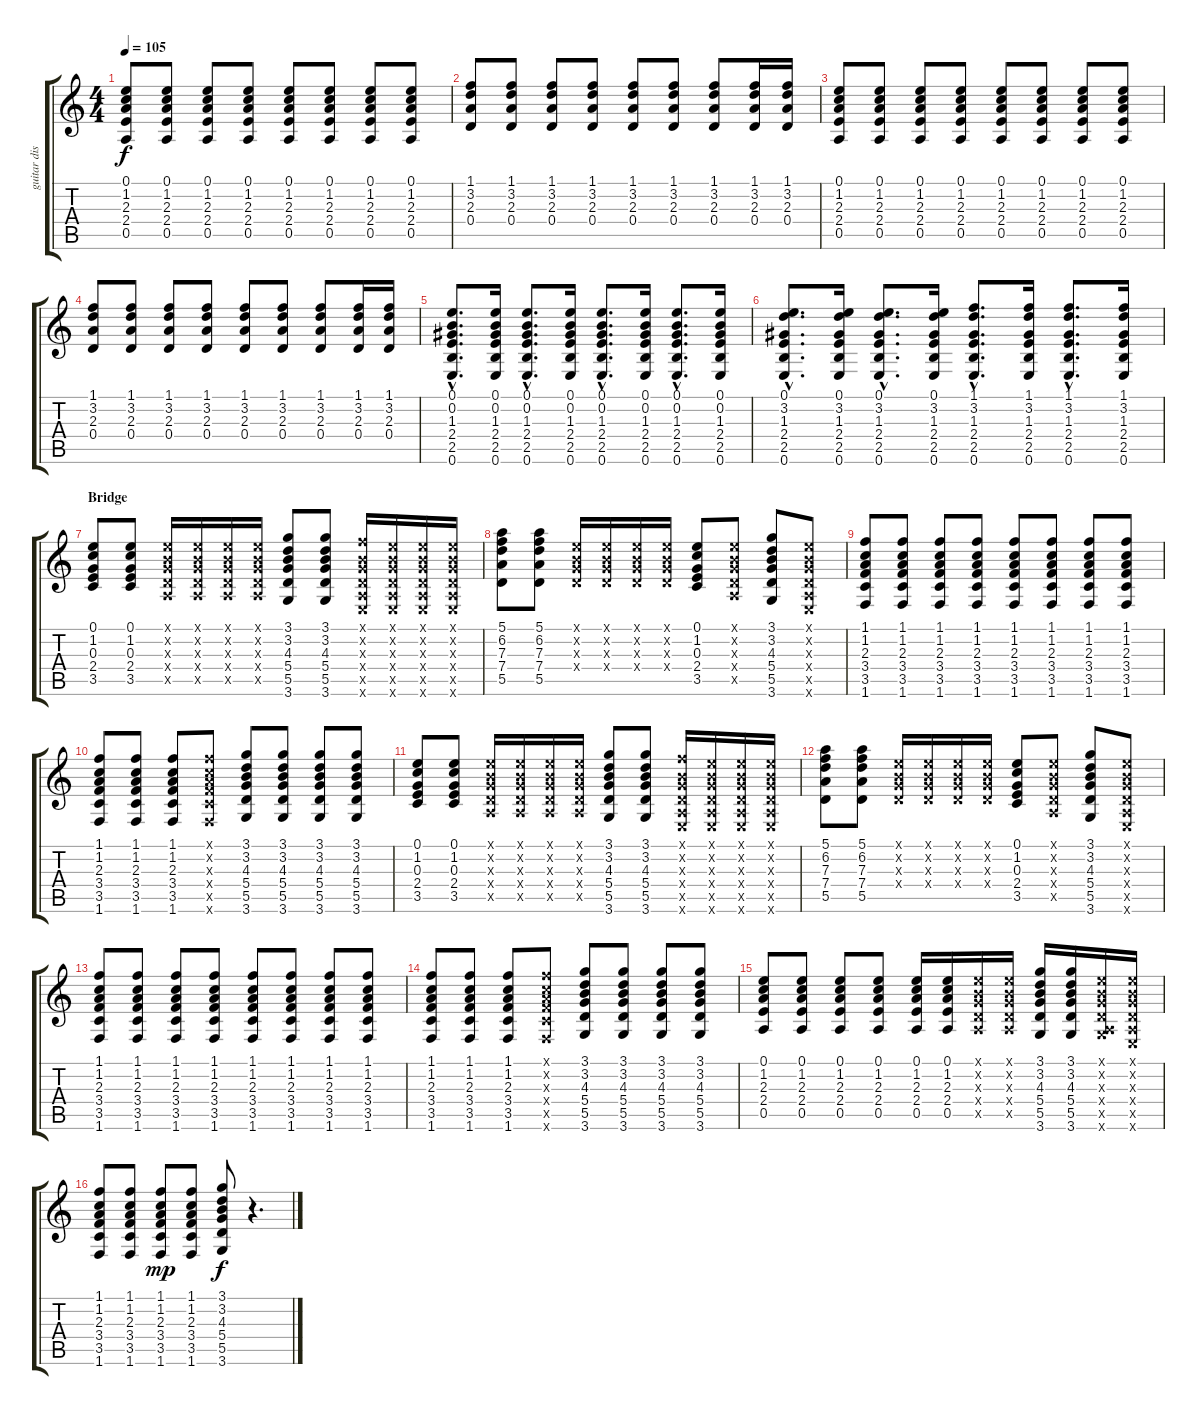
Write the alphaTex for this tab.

\track ("guitar dist." "guitar dis") {instrument distortionguitar}
\staff {score tabs}
\tuning (E4 B3 G3 D3 A2 E2) {hide}
\ts (4 4)
\tempo 105
\clef g2
\ks c
(0.1 1.2 2.3 2.4 0.5).8{dy f} (0.1 1.2 2.3 2.4 0.5).8 (0.1 1.2 2.3 2.4 0.5).8 (0.1 1.2 2.3 2.4 0.5).8 (0.1 1.2 2.3 2.4 0.5).8 (0.1 1.2 2.3 2.4 0.5).8 (0.1 1.2 2.3 2.4 0.5).8 (0.1 1.2 2.3 2.4 0.5).8 |
(1.1 3.2 2.3 0.4).8 (1.1 3.2 2.3 0.4).8 (1.1 3.2 2.3 0.4).8 (1.1 3.2 2.3 0.4).8 (1.1 3.2 2.3 0.4).8 (1.1 3.2 2.3 0.4).8 (1.1 3.2 2.3 0.4).8 (1.1 3.2 2.3 0.4).16 (1.1 3.2 2.3 0.4).16 |
(0.1 1.2 2.3 2.4 0.5).8 (0.1 1.2 2.3 2.4 0.5).8 (0.1 1.2 2.3 2.4 0.5).8 (0.1 1.2 2.3 2.4 0.5).8 (0.1 1.2 2.3 2.4 0.5).8 (0.1 1.2 2.3 2.4 0.5).8 (0.1 1.2 2.3 2.4 0.5).8 (0.1 1.2 2.3 2.4 0.5).8 |
(1.1 3.2 2.3 0.4).8 (1.1 3.2 2.3 0.4).8 (1.1 3.2 2.3 0.4).8 (1.1 3.2 2.3 0.4).8 (1.1 3.2 2.3 0.4).8 (1.1 3.2 2.3 0.4).8 (1.1 3.2 2.3 0.4).8 (1.1 3.2 2.3 0.4).16 (1.1 3.2 2.3 0.4).16 |
(0.1{hac} 0.2{hac} 1.3{hac} 2.4{hac} 2.5{hac} 0.6{hac}).8{d} (0.1 0.2 1.3 2.4 2.5 0.6).16 (0.1{hac} 0.2{hac} 1.3{hac} 2.4{hac} 2.5{hac} 0.6{hac}).8{d} (0.1 0.2 1.3 2.4 2.5 0.6).16 (0.1{hac} 0.2{hac} 1.3{hac} 2.4{hac} 2.5{hac} 0.6{hac}).8{d} (0.1 0.2 1.3 2.4 2.5 0.6).16 (0.1{hac} 0.2{hac} 1.3{hac} 2.4{hac} 2.5{hac} 0.6{hac}).8{d} (0.1 0.2 1.3 2.4 2.5 0.6).16 |
(0.1{hac} 3.2{hac} 1.3{hac} 2.4{hac} 2.5{hac} 0.6{hac}).8{d} (0.1 3.2 1.3 2.4 2.5 0.6).16 (0.1{hac} 3.2{hac} 1.3{hac} 2.4{hac} 2.5{hac} 0.6{hac}).8{d} (0.1 3.2 1.3 2.4 2.5 0.6).16 (1.1{hac} 3.2{hac} 1.3{hac} 2.4{hac} 2.5{hac} 0.6{hac}).8{d} (1.1 3.2 1.3 2.4 2.5 0.6).16 (1.1{hac} 3.2{hac} 1.3{hac} 2.4{hac} 2.5{hac} 0.6{hac}).8{d} (1.1 3.2 1.3 2.4 2.5 0.6).16 |
\section ("" "Bridge")
(0.1 1.2 0.3 2.4 3.5).8 (0.1 1.2 0.3 2.4 3.5).8 (0.1{x} 0.2{x} 0.3{x} 0.4{x} 0.5{x}).16 (0.1{x} 0.2{x} 0.3{x} 0.4{x} 0.5{x}).16 (0.1{x} 0.2{x} 0.3{x} 0.4{x} 0.5{x}).16 (0.1{x} 0.2{x} 0.3{x} 0.4{x} 0.5{x}).16 (3.1 3.2 4.3 5.4 5.5 3.6).8 (3.1 3.2 4.3 5.4 5.5 3.6).8 (1.1{x} 0.2{x} 0.3{x} 0.4{x} 0.5{x} 0.6{x}).16 (0.1{x} 0.2{x} 0.3{x} 0.4{x} 0.5{x} 0.6{x}).16 (0.1{x} 0.2{x} 0.3{x} 0.4{x} 0.5{x} 0.6{x}).16 (0.1{x} 0.2{x} 0.3{x} 0.4{x} 0.5{x} 0.6{x}).16 |
(5.1 6.2 7.3 7.4 5.5).8 (5.1 6.2 7.3 7.4 5.5).8 (0.1{x} 0.2{x} 0.3{x} 0.4{x}).16 (0.1{x} 0.2{x} 0.3{x} 0.4{x}).16 (0.1{x} 0.2{x} 0.3{x} 0.4{x}).16 (0.1{x} 0.2{x} 0.3{x} 0.4{x}).16 (0.1 1.2 0.3 2.4 3.5).8 (0.1{x} 0.2{x} 0.3{x} 0.4{x} 0.5{x}).8 (3.1 3.2 4.3 5.4 5.5 3.6).8 (0.1{x} 0.2{x} 0.3{x} 0.4{x} 0.5{x} 0.6{x}).8 |
(1.1 1.2 2.3 3.4 3.5 1.6).8 (1.1 1.2 2.3 3.4 3.5 1.6).8 (1.1 1.2 2.3 3.4 3.5 1.6).8 (1.1 1.2 2.3 3.4 3.5 1.6).8 (1.1 1.2 2.3 3.4 3.5 1.6).8 (1.1 1.2 2.3 3.4 3.5 1.6).8 (1.1 1.2 2.3 3.4 3.5 1.6).8 (1.1 1.2 2.3 3.4 3.5 1.6).8 |
(1.1 1.2 2.3 3.4 3.5 1.6).8 (1.1 1.2 2.3 3.4 3.5 1.6).8 (1.1 1.2 2.3 3.4 3.5 1.6).8 (1.1{x} 1.2{x} 2.3{x} 3.4{x} 3.5{x} 1.6{x}).8 (3.1 3.2 4.3 5.4 5.5 3.6).8 (3.1 3.2 4.3 5.4 5.5 3.6).8 (3.1 3.2 4.3 5.4 5.5 3.6).8 (3.1 3.2 4.3 5.4 5.5 3.6).8 |
(0.1 1.2 0.3 2.4 3.5).8 (0.1 1.2 0.3 2.4 3.5).8 (0.1{x} 0.2{x} 0.3{x} 0.4{x} 0.5{x}).16 (0.1{x} 0.2{x} 0.3{x} 0.4{x} 0.5{x}).16 (0.1{x} 0.2{x} 0.3{x} 0.4{x} 0.5{x}).16 (0.1{x} 0.2{x} 0.3{x} 0.4{x} 0.5{x}).16 (3.1 3.2 4.3 5.4 5.5 3.6).8 (3.1 3.2 4.3 5.4 5.5 3.6).8 (1.1{x} 0.2{x} 0.3{x} 0.4{x} 0.5{x} 0.6{x}).16 (0.1{x} 0.2{x} 0.3{x} 0.4{x} 0.5{x} 0.6{x}).16 (0.1{x} 0.2{x} 0.3{x} 0.4{x} 0.5{x} 0.6{x}).16 (0.1{x} 0.2{x} 0.3{x} 0.4{x} 0.5{x} 0.6{x}).16 |
(5.1 6.2 7.3 7.4 5.5).8 (5.1 6.2 7.3 7.4 5.5).8 (0.1{x} 0.2{x} 0.3{x} 0.4{x}).16 (0.1{x} 0.2{x} 0.3{x} 0.4{x}).16 (0.1{x} 0.2{x} 0.3{x} 0.4{x}).16 (0.1{x} 0.2{x} 0.3{x} 0.4{x}).16 (0.1 1.2 0.3 2.4 3.5).8 (0.1{x} 0.2{x} 0.3{x} 0.4{x} 0.5{x}).8 (3.1 3.2 4.3 5.4 5.5 3.6).8 (0.1{x} 0.2{x} 0.3{x} 0.4{x} 0.5{x} 0.6{x}).8 |
(1.1 1.2 2.3 3.4 3.5 1.6).8 (1.1 1.2 2.3 3.4 3.5 1.6).8 (1.1 1.2 2.3 3.4 3.5 1.6).8 (1.1 1.2 2.3 3.4 3.5 1.6).8 (1.1 1.2 2.3 3.4 3.5 1.6).8 (1.1 1.2 2.3 3.4 3.5 1.6).8 (1.1 1.2 2.3 3.4 3.5 1.6).8 (1.1 1.2 2.3 3.4 3.5 1.6).8 |
(1.1 1.2 2.3 3.4 3.5 1.6).8 (1.1 1.2 2.3 3.4 3.5 1.6).8 (1.1 1.2 2.3 3.4 3.5 1.6).8 (1.1{x} 1.2{x} 2.3{x} 3.4{x} 3.5{x} 1.6{x}).8 (3.1 3.2 4.3 5.4 5.5 3.6).8 (3.1 3.2 4.3 5.4 5.5 3.6).8 (3.1 3.2 4.3 5.4 5.5 3.6).8 (3.1 3.2 4.3 5.4 5.5 3.6).8 |
(0.1 1.2 2.3 2.4 0.5).8 (0.1 1.2 2.3 2.4 0.5).8 (0.1 1.2 2.3 2.4 0.5).8 (0.1 1.2 2.3 2.4 0.5).8 (0.1 1.2 2.3 2.4 0.5).16 (0.1 1.2 2.3 2.4 0.5).16 (0.1{x} 0.2{x} 0.3{x} 0.4{x} 0.5{x}).16 (0.1{x} 0.2{x} 0.3{x} 0.4{x} 0.5{x}).16 (3.1 3.2 4.3 5.4 5.5 3.6).16 (3.1 3.2 4.3 5.4 5.5 3.6).16 (0.1{x} 0.2{x} 0.3{x} 0.4{x} 0.5{x} 3.6{x}).16 (0.1{x} 0.2{x} 0.3{x} 0.4{x} 0.5{x} 0.6{x}).16 |
(1.1 1.2 2.3 3.4 3.5 1.6).8 (1.1 1.2 2.3 3.4 3.5 1.6).8 (1.1 1.2 2.3 3.4 3.5 1.6).8{dy mp} (1.1 1.2 2.3 3.4 3.5 1.6).8 (3.1 3.2 4.3 5.4 5.5 3.6).8{dy f} r.4{d}
